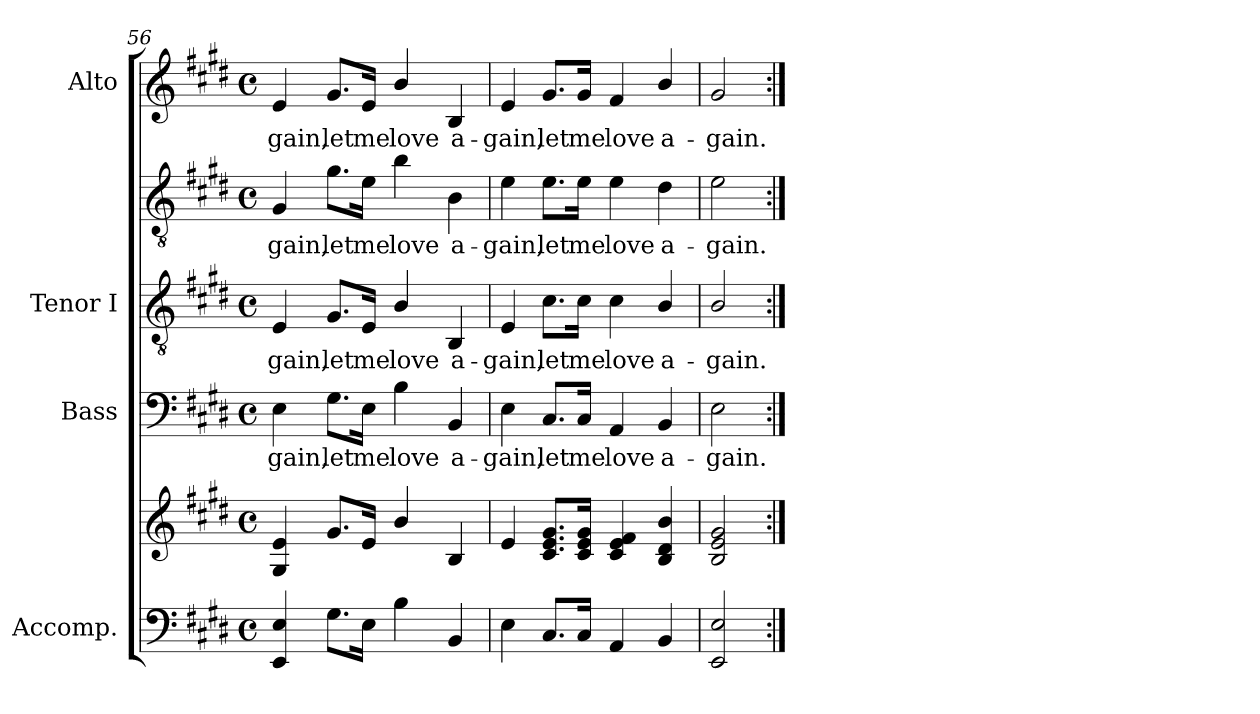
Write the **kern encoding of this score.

**kern	**kern	**kern	**text	**kern	**text	**kern	**text	**kern	**text
*part4	*part4	*part3	*part3	*part2	*part2	*part2	*part2	*part1	*part1
*staff6	*staff5	*staff4	*staff4	*staff3	*staff3	*staff2	*staff2	*staff1	*staff1
*I"Accomp.	*	*I"Bass	*	*I"Tenor I	*	*	*	*I"Alto	*
*	*	*I'B	*	*I'T I	*	*	*	*I'A	*
*clefF4	*clefG2	*clefF4	*	*clefGv2	*	*clefGv2	*	*clefG2	*
*k[f#c#g#d#]	*k[f#c#g#d#]	*k[f#c#g#d#]	*	*k[f#c#g#d#]	*	*k[f#c#g#d#]	*	*k[f#c#g#d#]	*
*E:	*E:	*E:	*	*E:	*	*E:	*	*E:	*
*M4/4	*M4/4	*M4/4	*	*M4/4	*	*M4/4	*	*M4/4	*
*met(c)	*met(c)	*met(c)	*	*met(c)	*	*met(c)	*	*met(c)	*
=56	=56	=56	=56	=56	=56	=56	=56	=56	=56
*	*^	*	*	*	*	*	*	*	*
!	!	!	!	!LO:LY:b	!	!LO:LY:b	!	!LO:LY:b	!	!LO:LY:b
4EE 4E	4G# 4e	2ryy	4E	-gain,	4E	-gain,	4G#	-gain,	4e	-gain,
!	!	!	!	!LO:LY:b	!	!LO:LY:b	!	!LO:LY:b	!	!LO:LY:b
8.G#L	8.g#L	.	8.G#\L	let	8.G#/L	let	8.g#\L	let	8.g#/L	let
!	!	!	!	!LO:LY:b	!	!LO:LY:b	!	!LO:LY:b	!	!LO:LY:b
16EJ	16eJ	.	16E\Jk	me	16E/Jk	me	16e\Jk	me	16e/Jk	me
!	!	!	!	!LO:LY:b	!	!LO:LY:b	!	!LO:LY:b	!	!LO:LY:b
4B	4b/	8ryy	4B	love	4B/	love	4b	love	4b/	love
.	.	4.ryy	.	.	.	.	.	.	.	.
!	!	!	!	!LO:LY:b	!	!LO:LY:b	!	!LO:LY:b	!	!LO:LY:b
4BB	4B	.	4BB	a-	4BB	a-	4B	a-	4B	a-
=57	=57	=57	=57	=57	=57	=57	=57	=57	=57	=57
!	!	!	!	!LO:LY:b	!	!LO:LY:b	!	!LO:LY:b	!	!LO:LY:b
4E	4e	1ryy	4E	-gain,	4E	-gain,	4e	-gain,	4e	-gain,
!	!	!	!	!LO:LY:b	!	!LO:LY:b	!	!LO:LY:b	!	!LO:LY:b
8.C#L	8.c# 8.e 8.g#L	.	8.C#/L	let	8.c#\L	let	8.e\L	let	8.g#/L	let
!	!	!	!	!LO:LY:b	!	!LO:LY:b	!	!LO:LY:b	!	!LO:LY:b
16C#J	16c# 16e 16g#J	.	16C#/Jk	me	16c#\Jk	me	16e\Jk	me	16g#/Jk	me
!	!	!	!	!LO:LY:b	!	!LO:LY:b	!	!LO:LY:b	!	!LO:LY:b
4AA	4c# 4e 4f#	.	4AA	love	4c#	love	4e	love	4f#	love
!	!	!	!	!LO:LY:b	!	!LO:LY:b	!	!LO:LY:b	!	!LO:LY:b
4BB	4B/ 4d#/ 4b/	.	4BB	a-	4B/	a-	4d#	a-	4b/	a-
=58	=58	=58	=58	=58	=58	=58	=58	=58	=58	=58
!	!	!	!	!LO:LY:b	!	!LO:LY:b	!	!LO:LY:b	!	!LO:LY:b
2EE 2E	2B 2e 2g#	2ryy	2E	-gain.	2B/	gain.	2e	-gain.	2g#	-gain.
*	*v	*v	*	*	*	*	*	*	*	*
=:|!	=:|!	=:|!	=:|!	=:|!	=:|!	=:|!	=:|!	=:|!	=:|!
*-	*-	*-	*-	*-	*-	*-	*-	*-	*-
